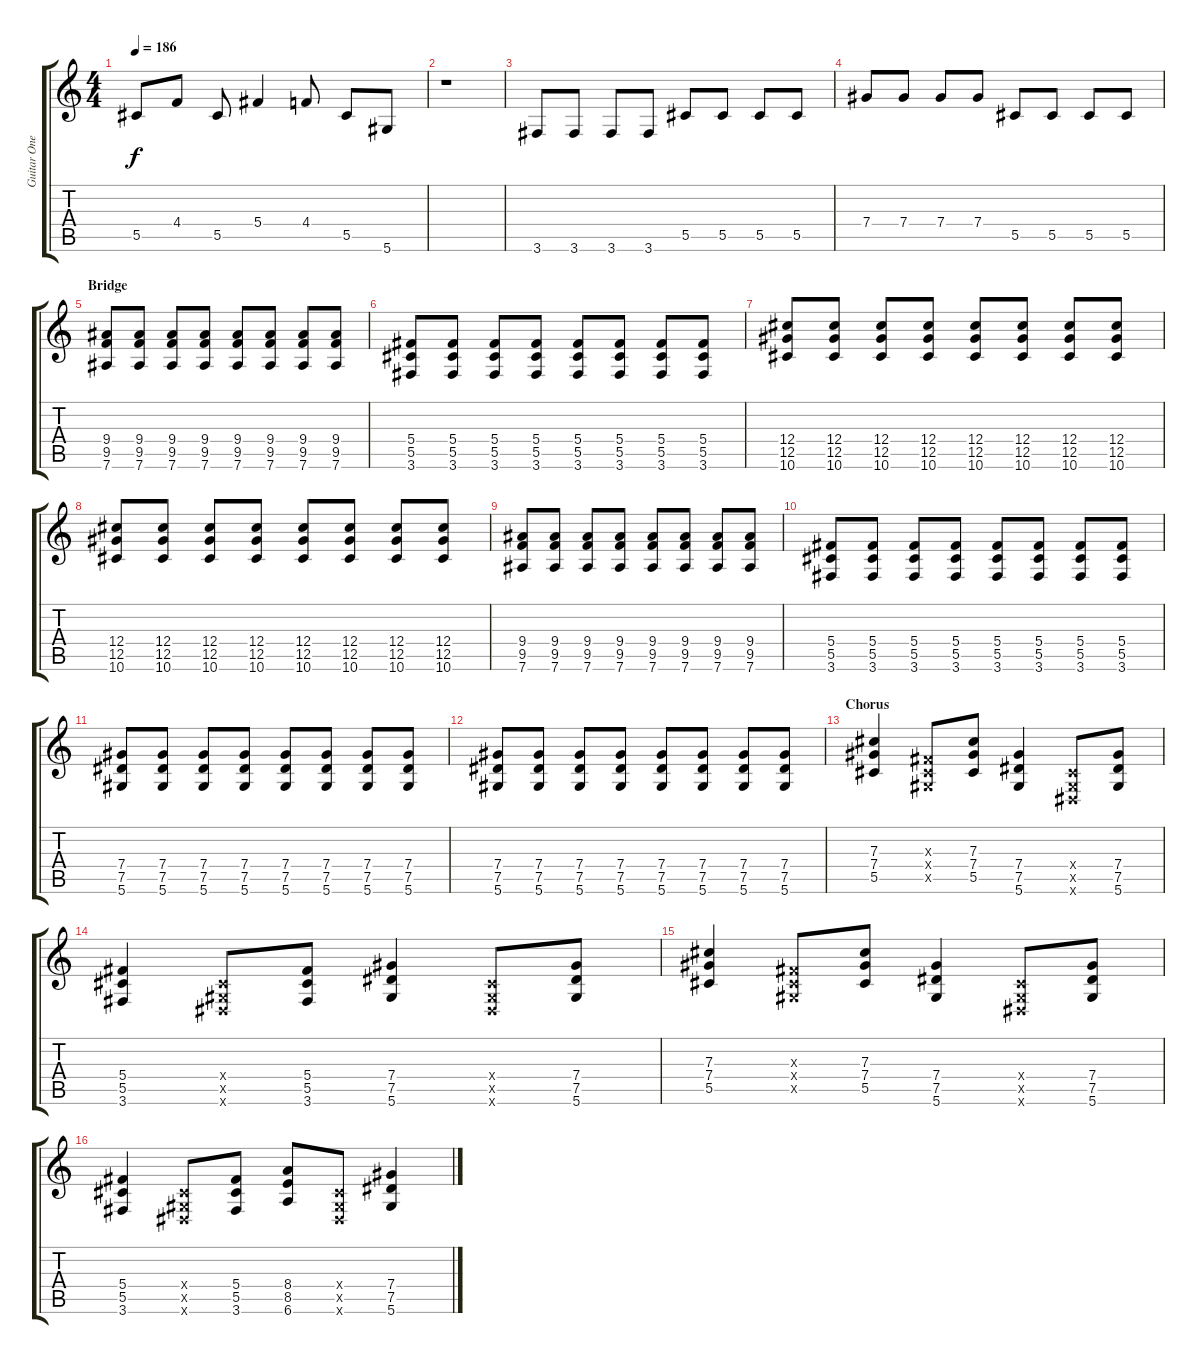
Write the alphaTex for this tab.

\track ("Guitar One" "Guitar One") {instrument distortionguitar}
\staff {score tabs}
\tuning (Eb4 Bb3 Gb3 Db3 Ab2 Eb2) {hide}
\ts (4 4)
\tempo 186
\clef g2
\ks c
5.5.8{dy f} 4.4.8 5.5.8 5.4.4 4.4.8 5.5.8 5.6.8 |
r.1 |
3.6.8{volume 16 instrument distortionguitar} 3.6.8 3.6.8 3.6.8 5.5.8 5.5.8 5.5.8 5.5.8 |
7.4.8 7.4.8 7.4.8 7.4.8 5.5.8 5.5.8 5.5.8 5.5.8 |
\section ("" "Bridge")
(9.4 9.5 7.6).8 (9.4 9.5 7.6).8 (9.4 9.5 7.6).8 (9.4 9.5 7.6).8 (9.4 9.5 7.6).8 (9.4 9.5 7.6).8 (9.4 9.5 7.6).8 (9.4 9.5 7.6).8 |
(5.4 5.5 3.6).8 (5.4 5.5 3.6).8 (5.4 5.5 3.6).8 (5.4 5.5 3.6).8 (5.4 5.5 3.6).8 (5.4 5.5 3.6).8 (5.4 5.5 3.6).8 (5.4 5.5 3.6).8 |
(12.4 12.5 10.6).8 (12.4 12.5 10.6).8 (12.4 12.5 10.6).8 (12.4 12.5 10.6).8 (12.4 12.5 10.6).8 (12.4 12.5 10.6).8 (12.4 12.5 10.6).8 (12.4 12.5 10.6).8 |
(12.4 12.5 10.6).8 (12.4 12.5 10.6).8 (12.4 12.5 10.6).8 (12.4 12.5 10.6).8 (12.4 12.5 10.6).8 (12.4 12.5 10.6).8 (12.4 12.5 10.6).8 (12.4 12.5 10.6).8 |
(9.4 9.5 7.6).8 (9.4 9.5 7.6).8 (9.4 9.5 7.6).8 (9.4 9.5 7.6).8 (9.4 9.5 7.6).8 (9.4 9.5 7.6).8 (9.4 9.5 7.6).8 (9.4 9.5 7.6).8 |
(5.4 5.5 3.6).8 (5.4 5.5 3.6).8 (5.4 5.5 3.6).8 (5.4 5.5 3.6).8 (5.4 5.5 3.6).8 (5.4 5.5 3.6).8 (5.4 5.5 3.6).8 (5.4 5.5 3.6).8 |
(7.4 7.5 5.6).8 (7.4 7.5 5.6).8 (7.4 7.5 5.6).8 (7.4 7.5 5.6).8 (7.4 7.5 5.6).8 (7.4 7.5 5.6).8 (7.4 7.5 5.6).8 (7.4 7.5 5.6).8 |
(7.4 7.5 5.6).8 (7.4 7.5 5.6).8 (7.4 7.5 5.6).8 (7.4 7.5 5.6).8 (7.4 7.5 5.6).8 (7.4 7.5 5.6).8 (7.4 7.5 5.6).8 (7.4 7.5 5.6).8 |
\section ("" "Chorus")
(7.3 7.4 5.5).4 (0.3{x} 0.4{x} 0.5{x}).8 (7.3 7.4 5.5).8 (7.4 7.5 5.6).4 (0.4{x} 0.5{x} 0.6{x}).8 (7.4 7.5 5.6).8 |
(5.4 5.5 3.6).4 (0.4{x} 0.5{x} 0.6{x}).8 (5.4 5.5 3.6).8 (7.4 7.5 5.6).4 (0.4{x} 0.5{x} 0.6{x}).8 (7.4 7.5 5.6).8 |
(7.3 7.4 5.5).4 (0.3{x} 0.4{x} 0.5{x}).8 (7.3 7.4 5.5).8 (7.4 7.5 5.6).4 (0.4{x} 0.5{x} 0.6{x}).8 (7.4 7.5 5.6).8 |
(5.4 5.5 3.6).4 (0.4{x} 0.5{x} 0.6{x}).8 (5.4 5.5 3.6).8 (8.4 8.5 6.6).8 (0.4{x} 0.5{x} 0.6{x}).8 (7.4 7.5 5.6).4
